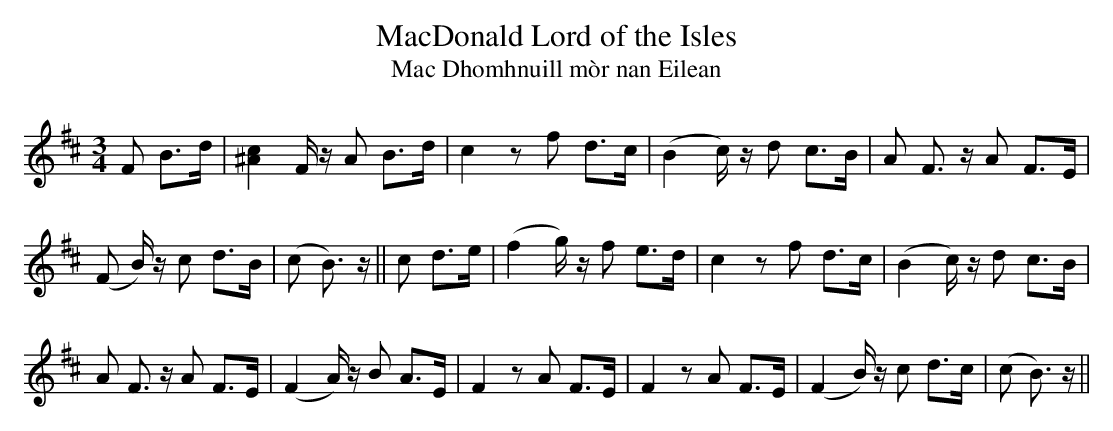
X:1
T:MacDonald Lord of the Isles
T:Mac Dhomhnuill mòr nan Eilean
M:3/4
L:1/8
K:Bmin
F B>d|[^A2c2] F/z/ A B>d|c2 zf d>c|(B2 c/)z/ d c>B|A F>z A F>E|
(F B/)z/ c d>B|(c B>)z||c d>e|(f2 g/)z/ f e>d|c2 zf d>c|(B2 c/)z/ d c>B|
A F>z A F>E|(F2 A/)z/ B A>E|F2 zA F>E|F2 zA F>E|(F2 B/)z/ c d>c| (c B>)z||
